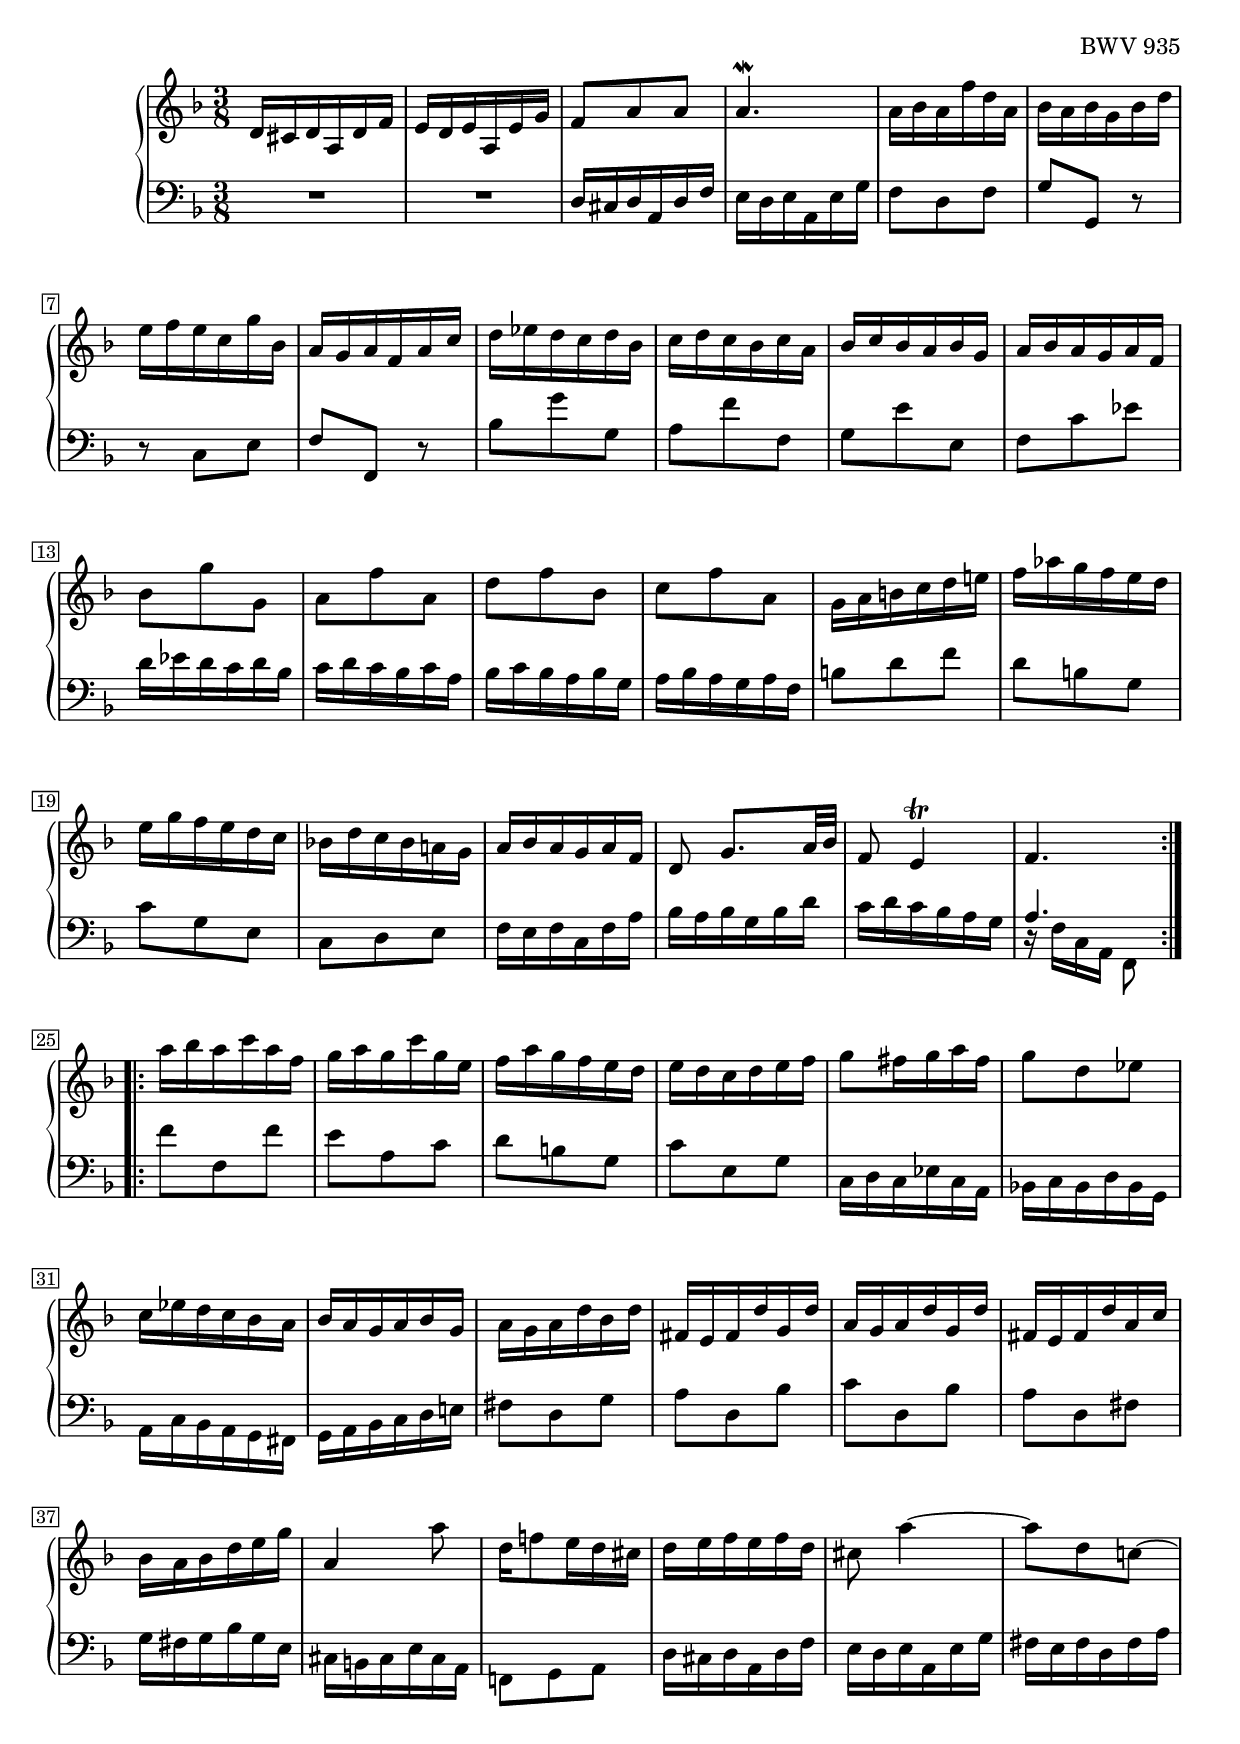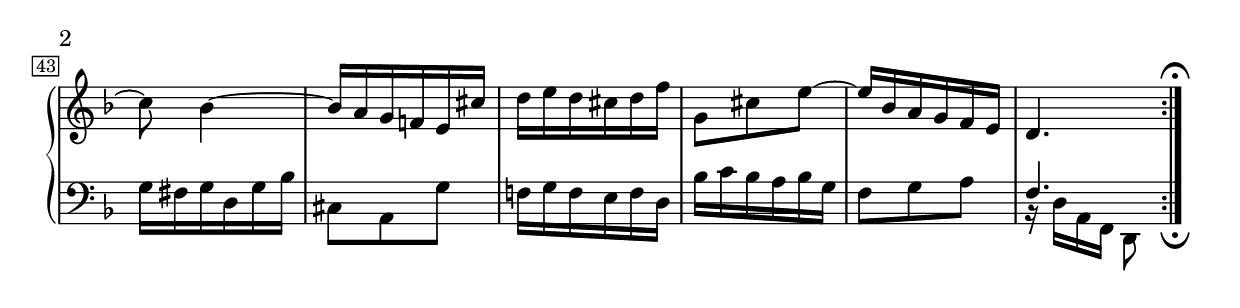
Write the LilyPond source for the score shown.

Global = {
  \key d \minor
  \time 3/8
  \include "../global.ly"
}

Sopran = \context Voice = "one" \relative c' {
  \voiceOne
  \override Rest.staff-position = #0
  \stemNeutral
  \repeat volta 2 {
  %1
  | d16[ cis d a d f]
  | e[ d e a, e' g]
  | f8[ a a]
  | a4.\mordent
  %5
  | a16[ bes a f' d a]
  | bes[ a bes g bes d]
  | e[ f e c g' bes,]
  | a[ g a f a c]
  | d[ ees d c d bes]
  %10
  | c[ d c bes c a]
  | bes[ c bes a bes g]
  | a[ bes a g a f]
  | bes8[ g' g,]
  | a[ f' a,]
  %15
  | d[ f bes,]
  | c[ f a,]
  | g16[ a b! c d e!]
  | f[ aes g f e d]
  | e[ g f e d c]
  %20
  | bes![ d c bes a! g]
  | a[ bes a g a f]
  | d8 g8.[ a32 bes]
  | f8 e4\trill
  | f4.
  }
  %\break
  \repeat volta 2 {
  %25
  | a'16[ bes a c a f]
  | g[ a g c g e]
  | f[ a g f e d]
  | e[ d c d e f]
  | g8[ fis16 g a fis]
  %30
  | g8[ d ees]
  | c16[ ees d c bes a]
  | bes[ a g a bes g]
  | a[ g a d bes d]
  | fis,[ e fis d' g, d']
  %35
  | a[ g a d g, d']
  | fis,[ e fis d' a c]
  | bes[ a bes d e g]
  | a,4 a'8
  | d,16[ f!8 e16 d cis]
  %40
  | d16[ e f e f d]
  | cis8 a'4~
  | a8[ d, c!~]
  | c bes4~
  | bes16[ a g f! e cis']
  %45
  | d[ e d cis d f]
  | g,8[ cis e~]
  | e16[ bes a g f e]
  | d4.
    \override Score.TextMark.self-alignment-X = #CENTER
    \textEndMark \markup { \musicglyph "scripts.ufermata" }
  }
  \fine
}

Tenor = \context Voice = "three" \relative c {
  \voiceThree
  | s4.*23
  %24
  | a'4.
  | s4.*23
  | f4.
}

Bass = \context Voice = "four" \relative c {
  \voiceFour
  \override MultiMeasureRest.staff-position = #0
  \override Rest.staff-position = #0
  \stemNeutral
  \repeat volta 2 {
  %1
  | R1*3/8
  | R1*3/8
  | d16[ cis d a d f]
  | e[ d e a, e' g]
  %5
  | f8[ d f]
  | g[ g,] r
  | r c[ e]
  | f[ f,] r
  | bes'[ g' g,]
  %10
  | a[ f' f,]
  | g[ e' e,]
  | f[ c' ees]
  | d16[ ees d c d bes]
  | c[ d c bes c a]
  %15
  | bes[ c bes a bes g]
  | a[ bes a g a f]
  | b!8[ d f]
  | d[ b! g]
  | c[ g e]
  %20
  | c[ d e]
  | f16[ e f c f a]
  | bes[ a bes g bes d]
  | c[ d c bes a g]
  | \stemDown r f[ c a] f8
  }
  %\break
  \repeat volta 2 {
  %25
  | f''8[ f, f']
  | e[ a, c]
  | d[ b! g]
  | c[ e, g]
  | c,16[ d c ees c a]
  %30
  | bes![ c bes d bes g]
  | a[ c bes a g fis]
  | g[ a bes c d e!]
  | fis8[ d g]
  | a[ d, bes']
  %35
  | c8[ d, bes']
  | a[ d, fis]
  | g16[ fis g bes g e]
  | cis[ b! cis e cis a]
  | f!8[ g a]
  %40
  | d16[ cis d a d f]
  | e[ d e a, e' g]
  | fis[ e fis d fis a]
  | g[ fis g d g bes]
  | cis,8[ a g']
  %45
  | f!16[ g f e f d]
  | bes'[ c bes a bes g]
  | f8[ g a]
  | b,16\rest d[ a f] d8
    \tweak direction #DOWN
    \textEndMark \markup { \musicglyph "scripts.dfermata" }
  }
  \fine
}

\score {
  \new PianoStaff
  <<
    \accidentalStyle Score.piano
    \context Staff = "upper" <<
      \set Staff.midiInstrument = #"acoustic grand"
      \Global
      \clef treble
      \Sopran
    >>
    \context Staff = "lower" <<
      \set Staff.midiInstrument = #"acoustic grand"
      \Global
      \clef bass
      \Tenor
      \Bass
    >>
  >>
  \header {
    composer = "Johann Sebastian Bach"
    opus = "BWV 935"
    title = \markup { "3. Kleines Präludium d-Moll" }
  }
  \layout {
    \context {
      \PianoStaff
    }
  }
  \midi {
    \tempo 4 = 110
  }
}
